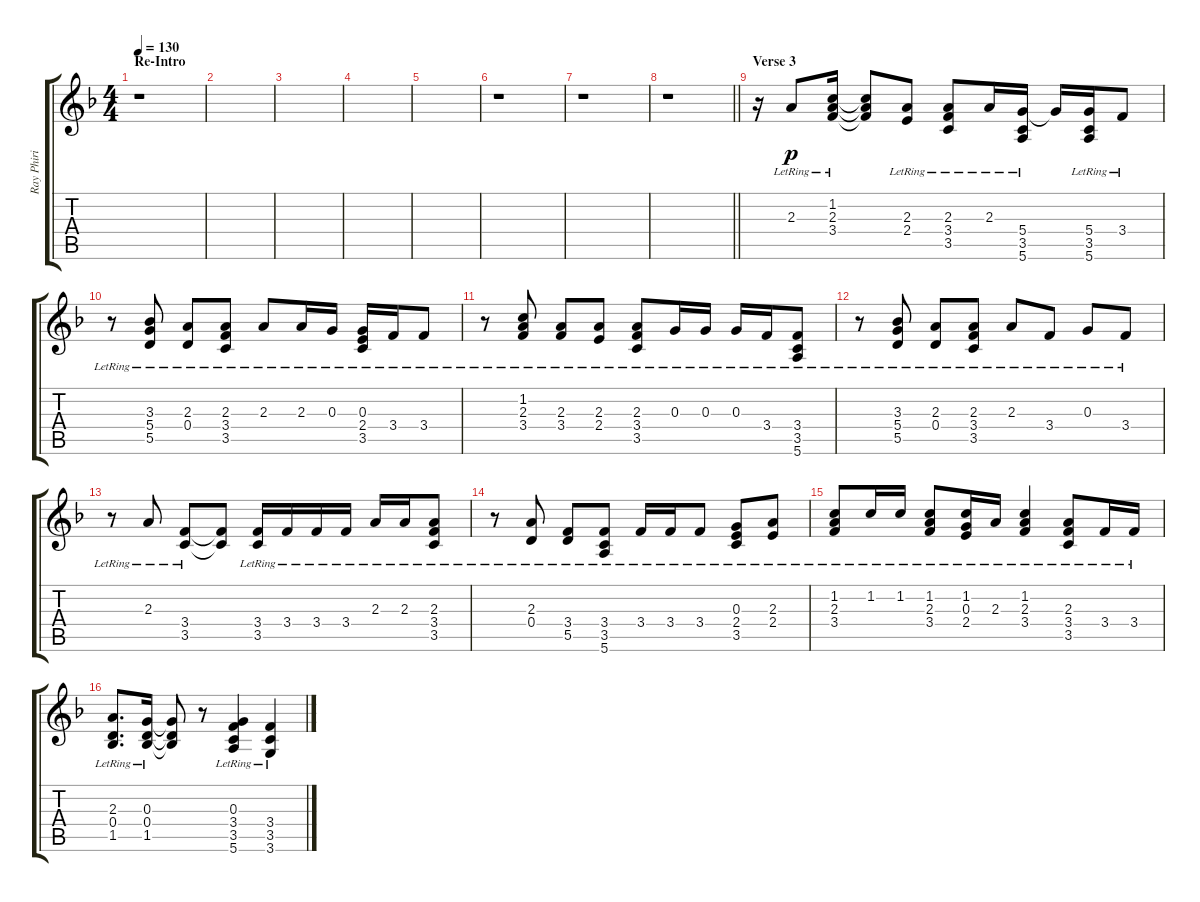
\track ("Ray Phiri" "Ray Phiri") {instrument electricguitarclean}
\staff {score tabs}
\tuning (E4 B3 G3 D3 A2 E2) {hide}
\ts (4 4)
\section ("" "Re-Intro")
\tempo 130
\clef g2
\ks f
r.1{dy f} |
|
|
|
|
r.1 |
r.1 |
\barLineRight lightlight
r.1 |
\section ("" "Verse 3")
r.16 2.3{lr}.8{dy p} (1.2{lr} 2.3{lr} 3.4{lr}).16 (1.2{t} 2.3{t} 3.4{t}).8 (2.3{lr} 2.4{lr}).8 (2.3{lr} 3.4{lr} 3.5{lr}).8 2.3{lr}.16 (5.4{lr} 3.5{lr} 5.6{lr}).16 5.4{t}.16 (5.4{lr} 3.5{lr} 5.6{lr}).16 3.4{lr}.8 |
r.8 (3.3{lr} 5.4{lr} 5.5{lr}).8 (2.3{lr} 0.4{lr}).8 (2.3{lr} 3.4{lr} 3.5{lr}).8 2.3{lr}.8 2.3{lr}.16 0.3{lr}.16 (0.3{lr} 2.4{lr} 3.5{lr}).16 3.4{lr}.16 3.4{lr}.8 |
r.8 (1.2{lr} 2.3{lr} 3.4{lr}).8 (2.3{lr} 3.4{lr}).8 (2.3{lr} 2.4{lr}).8 (2.3{lr} 3.4{lr} 3.5{lr}).8 0.3{lr}.16 0.3{lr}.16 0.3{lr}.16 3.4{lr}.16 (3.4{lr} 3.5{lr} 5.6{lr}).8 |
r.8 (3.3{lr} 5.4{lr} 5.5{lr}).8 (2.3{lr} 0.4{lr}).8 (2.3{lr} 3.4{lr} 3.5{lr}).8 2.3{lr}.8 3.4{lr}.8 0.3{lr}.8 3.4{lr}.8 |
r.8 2.3{lr}.8 (3.4{lr} 3.5{lr}).8 (3.4{t} 3.5{t}).8 (3.4{lr} 3.5{lr}).16 3.4{lr}.16 3.4{lr}.16 3.4{lr}.16 2.3{lr}.16 2.3{lr}.16 (2.3{lr} 3.4{lr} 3.5{lr}).8 |
r.8 (2.3{lr} 0.4{lr}).8 (3.4{lr} 5.5{lr}).8 (3.4{lr} 3.5{lr} 5.6{lr}).8 3.4{lr}.16 3.4{lr}.16 3.4{lr}.8 (0.3{lr} 2.4{lr} 3.5{lr}).8 (2.3{lr} 2.4{lr}).8 |
(1.2{lr} 2.3{lr} 3.4{lr}).8 1.2{lr}.16 1.2{lr}.16 (1.2{lr} 2.3{lr} 3.4{lr}).8 (1.2{lr} 0.3{lr} 2.4{lr}).16 2.3{lr}.16 (1.2{lr} 2.3{lr} 3.4{lr}).4 (2.3{lr} 3.4{lr} 3.5{lr}).8 3.4{lr}.16 3.4{lr}.16 |
(2.3{lr} 0.4{lr} 1.5{lr}).8{d} (0.3{lr} 0.4{lr} 1.5{lr}).16 (0.3{t} 0.4{t} 1.5{t}).8 r.8 (0.3{lr} 3.4{lr} 3.5{lr} 5.6{lr}).4 (3.4{lr} 3.5{lr} 3.6{lr}).4
